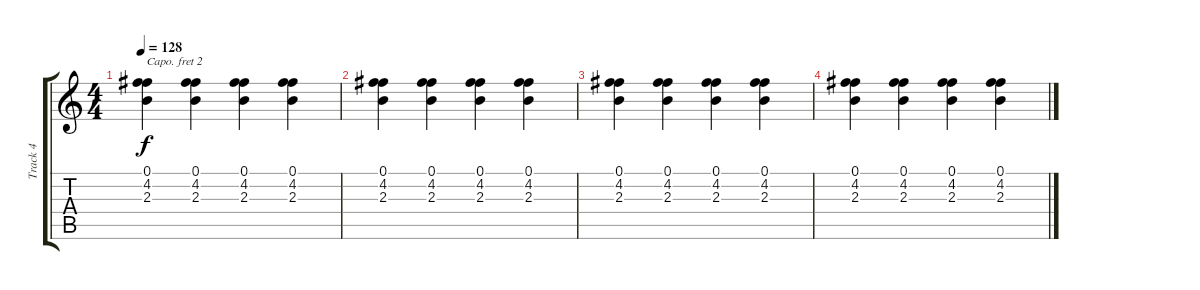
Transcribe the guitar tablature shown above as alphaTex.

\track ("Track 4" "Track 4") {instrument overdrivenguitar}
\staff {score tabs}
\capo 2
\tuning (E4 C4 G3 D3 A2 E2) {hide}
\ts (4 4)
\tempo 128
\clef g2
\ks c
(0.1 4.2 2.3).4{dy f} (0.1 4.2 2.3).4 (0.1 4.2 2.3).4 (0.1 4.2 2.3).4 |
(0.1 4.2 2.3).4 (0.1 4.2 2.3).4 (0.1 4.2 2.3).4 (0.1 4.2 2.3).4 |
(0.1 4.2 2.3).4 (0.1 4.2 2.3).4 (0.1 4.2 2.3).4 (0.1 4.2 2.3).4 |
(0.1 4.2 2.3).4 (0.1 4.2 2.3).4 (0.1 4.2 2.3).4 (0.1 4.2 2.3).4
